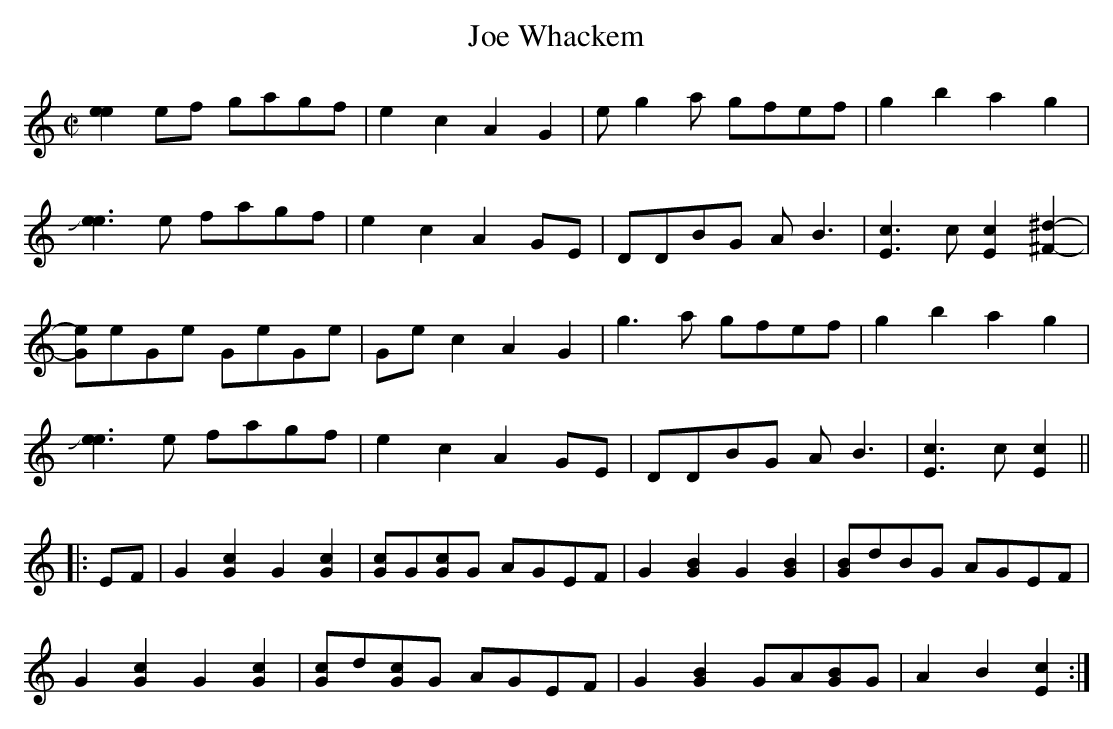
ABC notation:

X:1
T:Joe Whackem
M:C|
L:1/8
K:C
[e2e2] ef gagf|e2c2A2G2|eg2a gfef|g2b2a2g2|
+slide+[e3e3]e fagf|e2c2A2GE|DDBG AB3|[E3c3]c [E2c2][^F2^d2]-|
[Ge]eGe GeGe|Gec2A2G2|g3a gfef|g2b2a2g2|
+slide+[e3e3]e fagf|e2c2A2GE|DDBG AB3|[E3c3]c [E2c2]||
|:EF|G2[G2c2]G2[G2c2]|[Gc]G[Gc]G AGEF|G2[G2B2]G2[G2B2]|[GB]dBG AGEF|
G2[G2c2]G2[G2c2]|[Gc]d[Gc]G AGEF|G2[G2B2] GA[GB]G|A2B2 [E2c2]:|]
